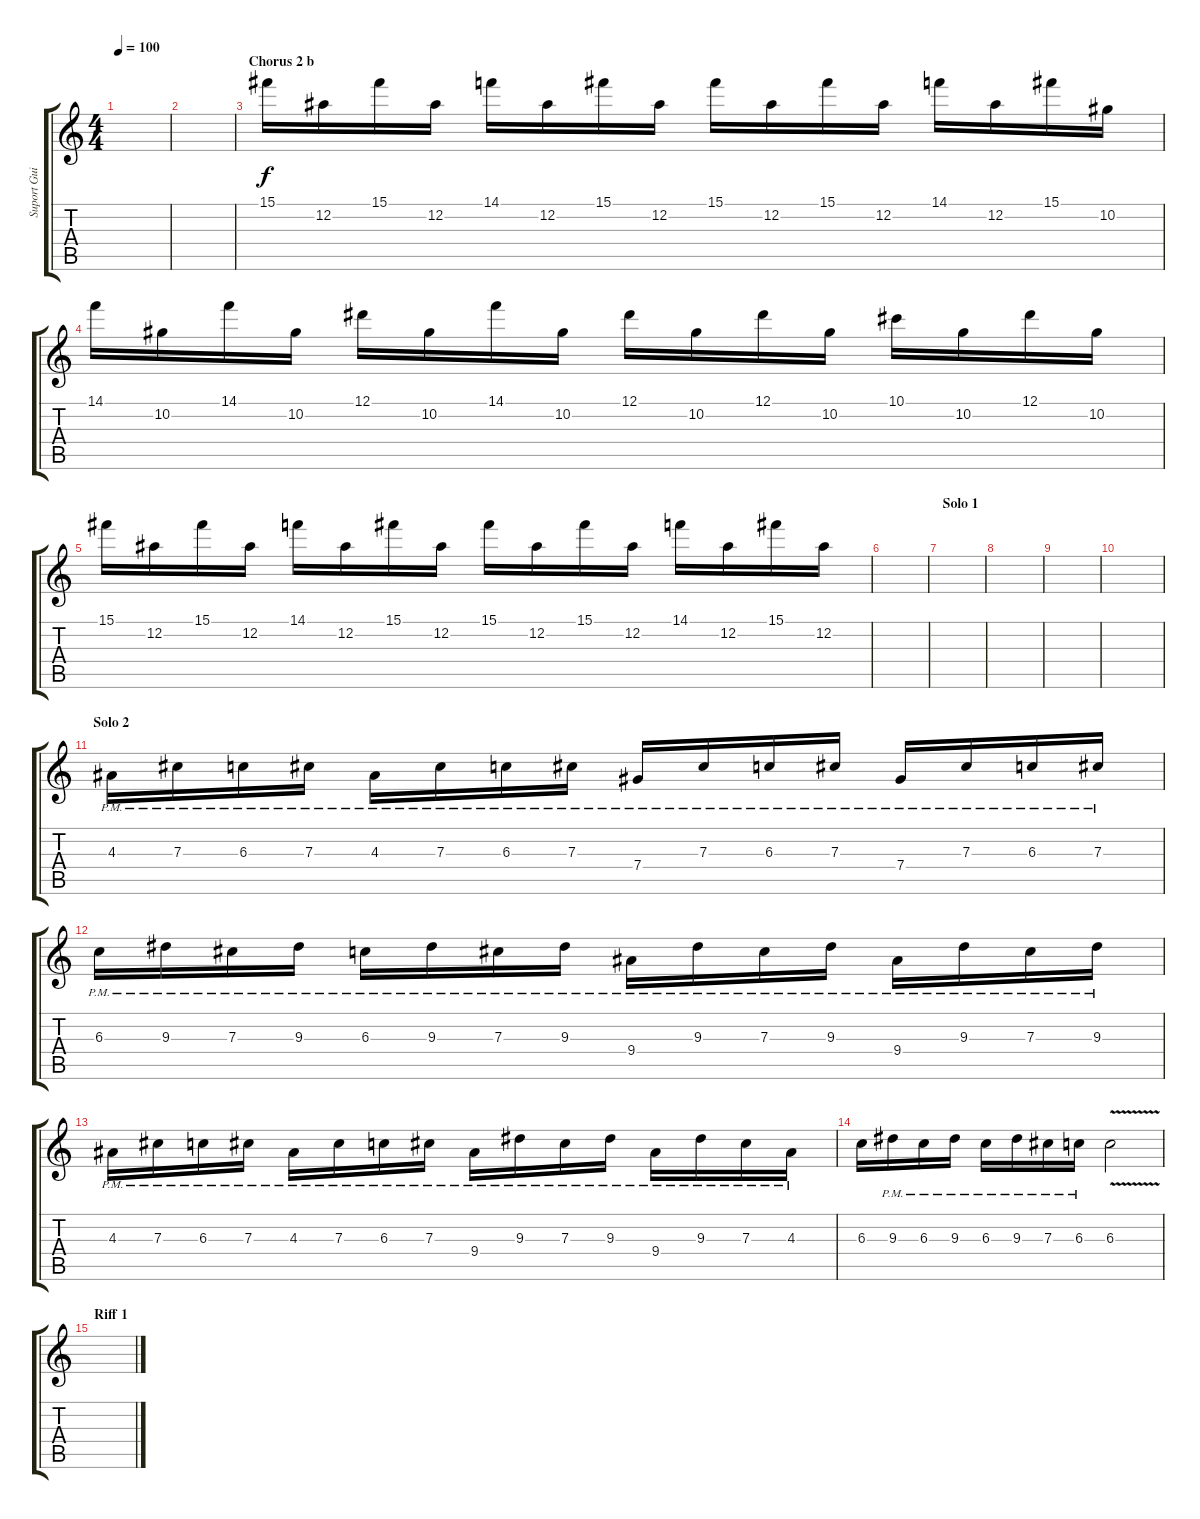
\track ("Suport Guitar 1" "Suport Gui") {instrument overdrivenguitar}
\staff {score tabs}
\tuning (Eb4 Bb3 Gb3 Db3 Ab2 Eb2) {hide}
\ts (4 4)
\tempo 100
\clef g2
\ks c
|
|
\section ("" "Chorus 2 b")
15.1.16{volume 11 instrument overdrivenguitar} 12.2.16 15.1.16 12.2.16 14.1.16 12.2.16 15.1.16 12.2.16 15.1.16 12.2.16 15.1.16 12.2.16 14.1.16 12.2.16 15.1.16 10.2.16 |
14.1.16 10.2.16 14.1.16 10.2.16 12.1.16 10.2.16 14.1.16 10.2.16 12.1.16 10.2.16 12.1.16 10.2.16 10.1.16 10.2.16 12.1.16 10.2.16 |
15.1.16 12.2.16 15.1.16 12.2.16 14.1.16 12.2.16 15.1.16 12.2.16 15.1.16 12.2.16 15.1.16 12.2.16 14.1.16 12.2.16 15.1.16 12.2.16 |
|
\section ("" "Solo 1")
|
|
|
|
\section ("" "Solo 2")
4.3{pm}.16{volume 14} 7.3{pm}.16 6.3{pm}.16 7.3{pm}.16 4.3{pm}.16 7.3{pm}.16 6.3{pm}.16 7.3{pm}.16 7.4{pm}.16 7.3{pm}.16 6.3{pm}.16 7.3{pm}.16 7.4{pm}.16 7.3{pm}.16 6.3{pm}.16 7.3{pm}.16 |
6.3{pm}.16 9.3{pm}.16 7.3{pm}.16 9.3{pm}.16 6.3{pm}.16 9.3{pm}.16 7.3{pm}.16 9.3{pm}.16 9.4{pm}.16 9.3{pm}.16 7.3{pm}.16 9.3{pm}.16 9.4{pm}.16 9.3{pm}.16 7.3{pm}.16 9.3{pm}.16 |
4.3{pm}.16 7.3{pm}.16 6.3{pm}.16 7.3{pm}.16 4.3{pm}.16 7.3{pm}.16 6.3{pm}.16 7.3{pm}.16 9.4{pm}.16 9.3{pm}.16 7.3{pm}.16 9.3{pm}.16 9.4{pm}.16 9.3{pm}.16 7.3{pm}.16 4.3{pm}.16 |
6.3.16 9.3{pm}.16 6.3{pm}.16 9.3{pm}.16 6.3{pm}.16 9.3{pm}.16 7.3{pm}.16 6.3{pm}.16 6.3{v}.2{volume 16 instrument guitarharmonics} |
\section ("" "Riff 1")
